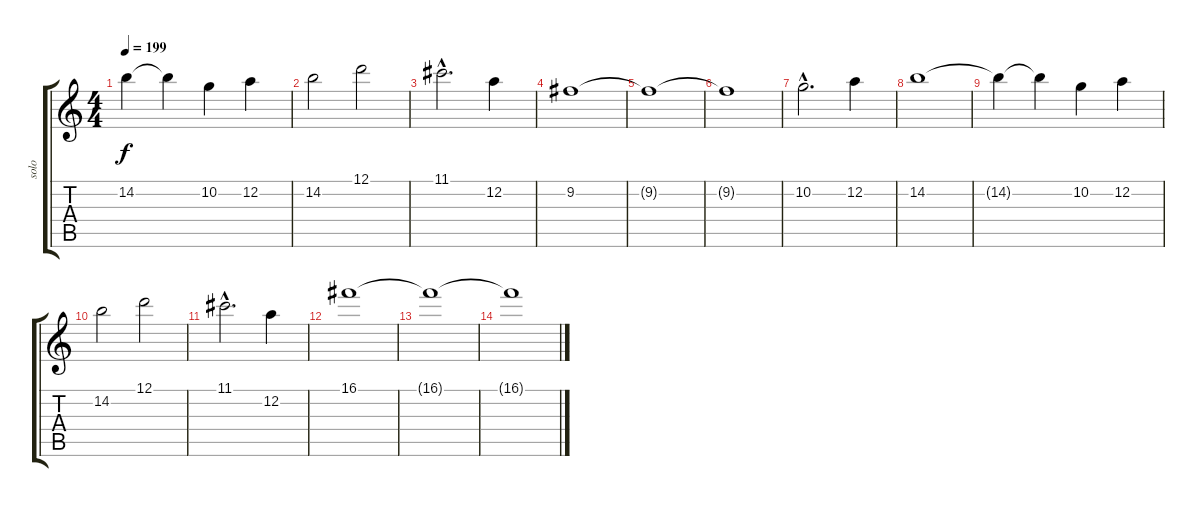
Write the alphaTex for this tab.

\track ("solo" "solo") {instrument distortionguitar}
\staff {score tabs}
\tuning (D4 A3 F3 C3 G2 D2) {hide}
\ts (4 4)
\tempo 199
\clef g2
\ks c
14.2{t}.4{dy f} 14.2{t}.4 10.2.4 12.2.4 |
14.2.2 12.1.2 |
11.1{hac}.2{d} 12.2.4 |
9.2.1 |
9.2{t}.1 |
9.2{t}.1 |
10.2{hac}.2{d} 12.2.4 |
14.2.1 |
14.2{t}.4 14.2{t}.4 10.2.4 12.2.4 |
14.2.2 12.1.2 |
11.1{hac}.2{d} 12.2.4 |
16.1.1 |
16.1{t}.1 |
16.1{t}.1
